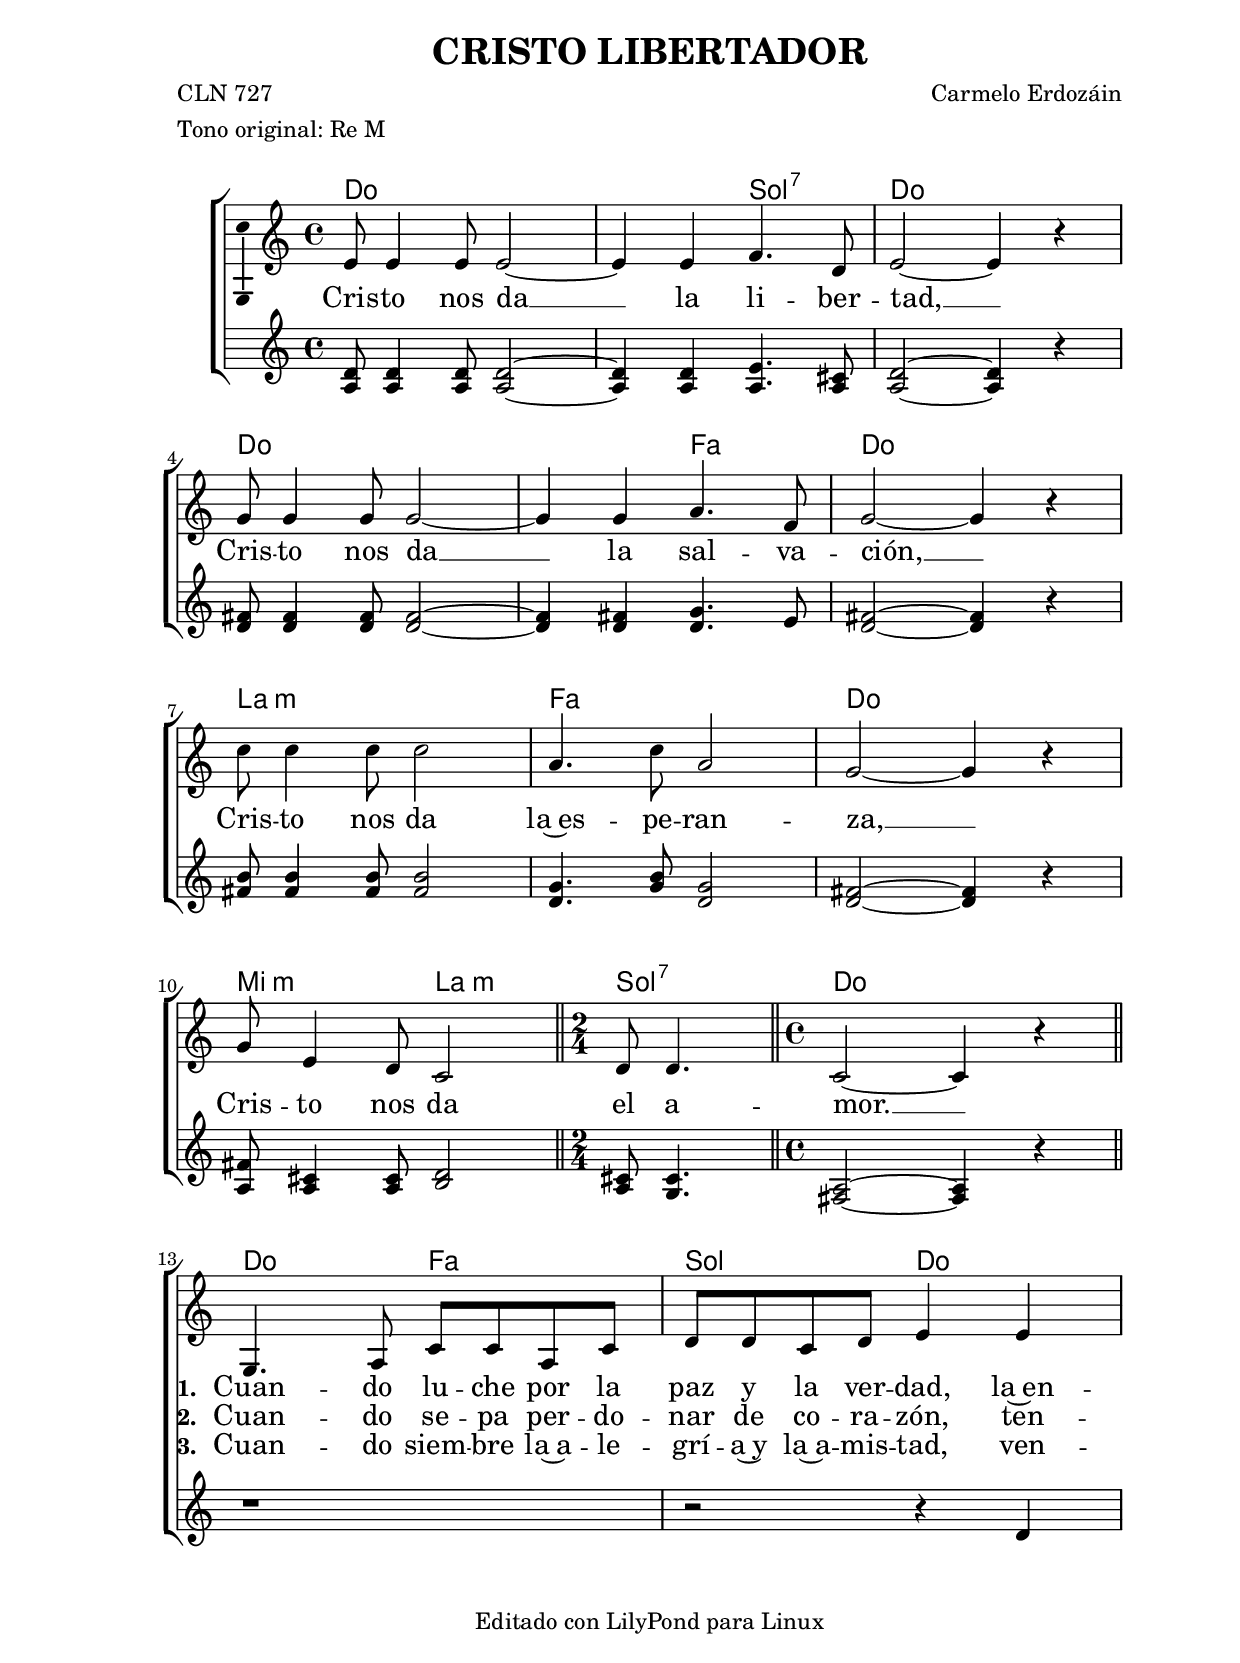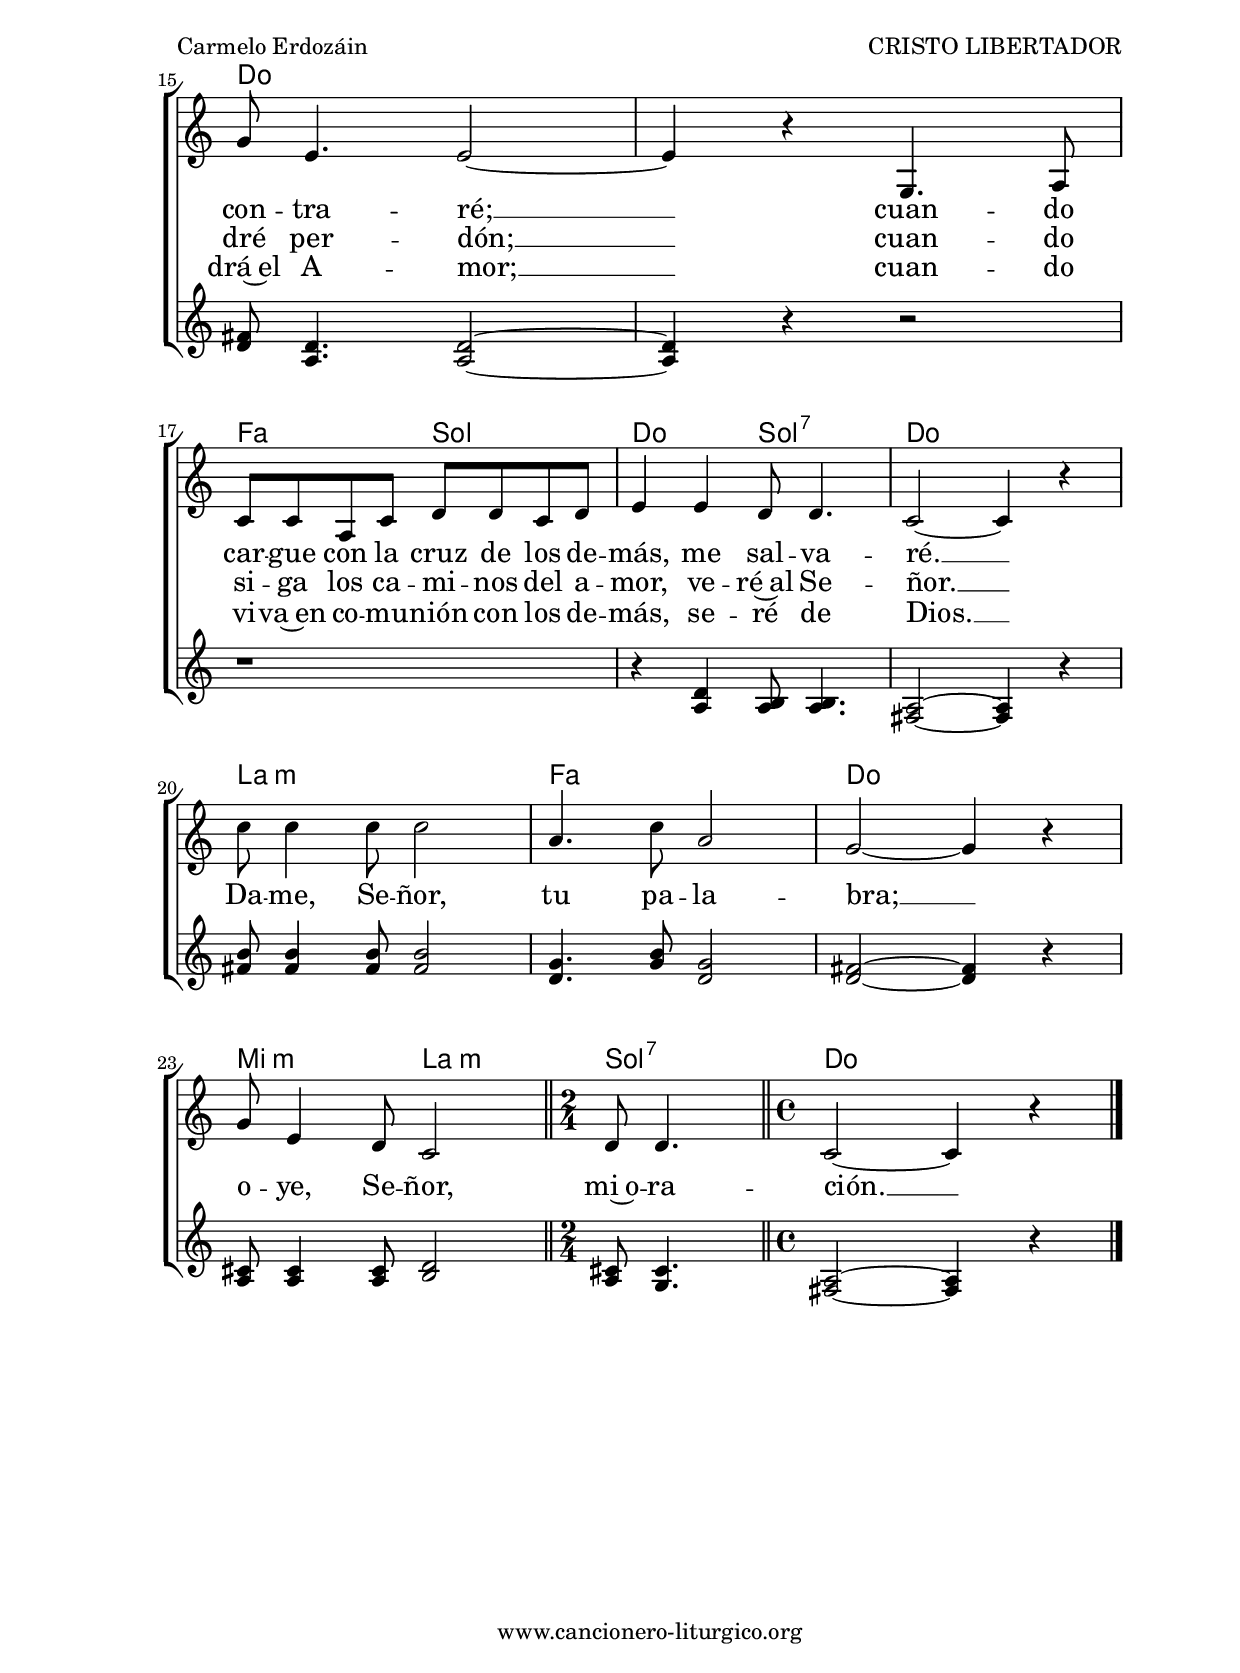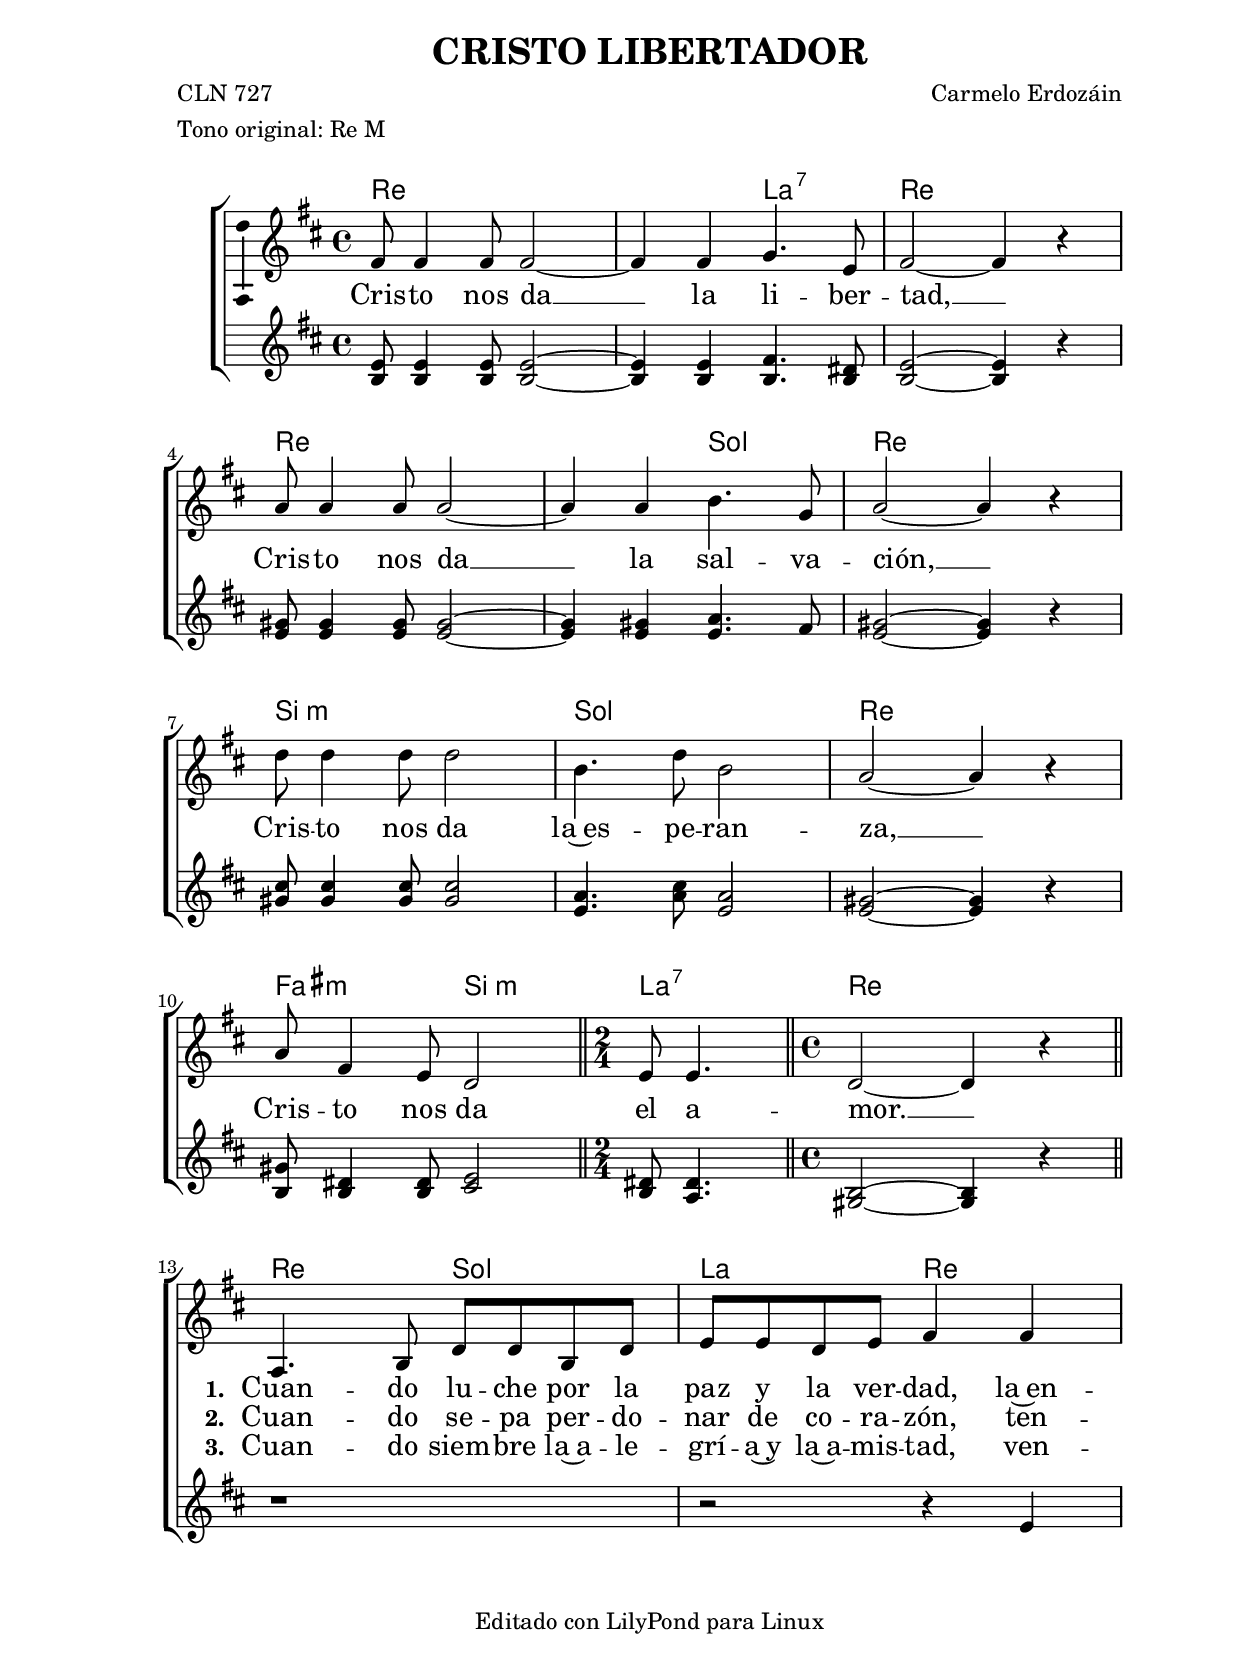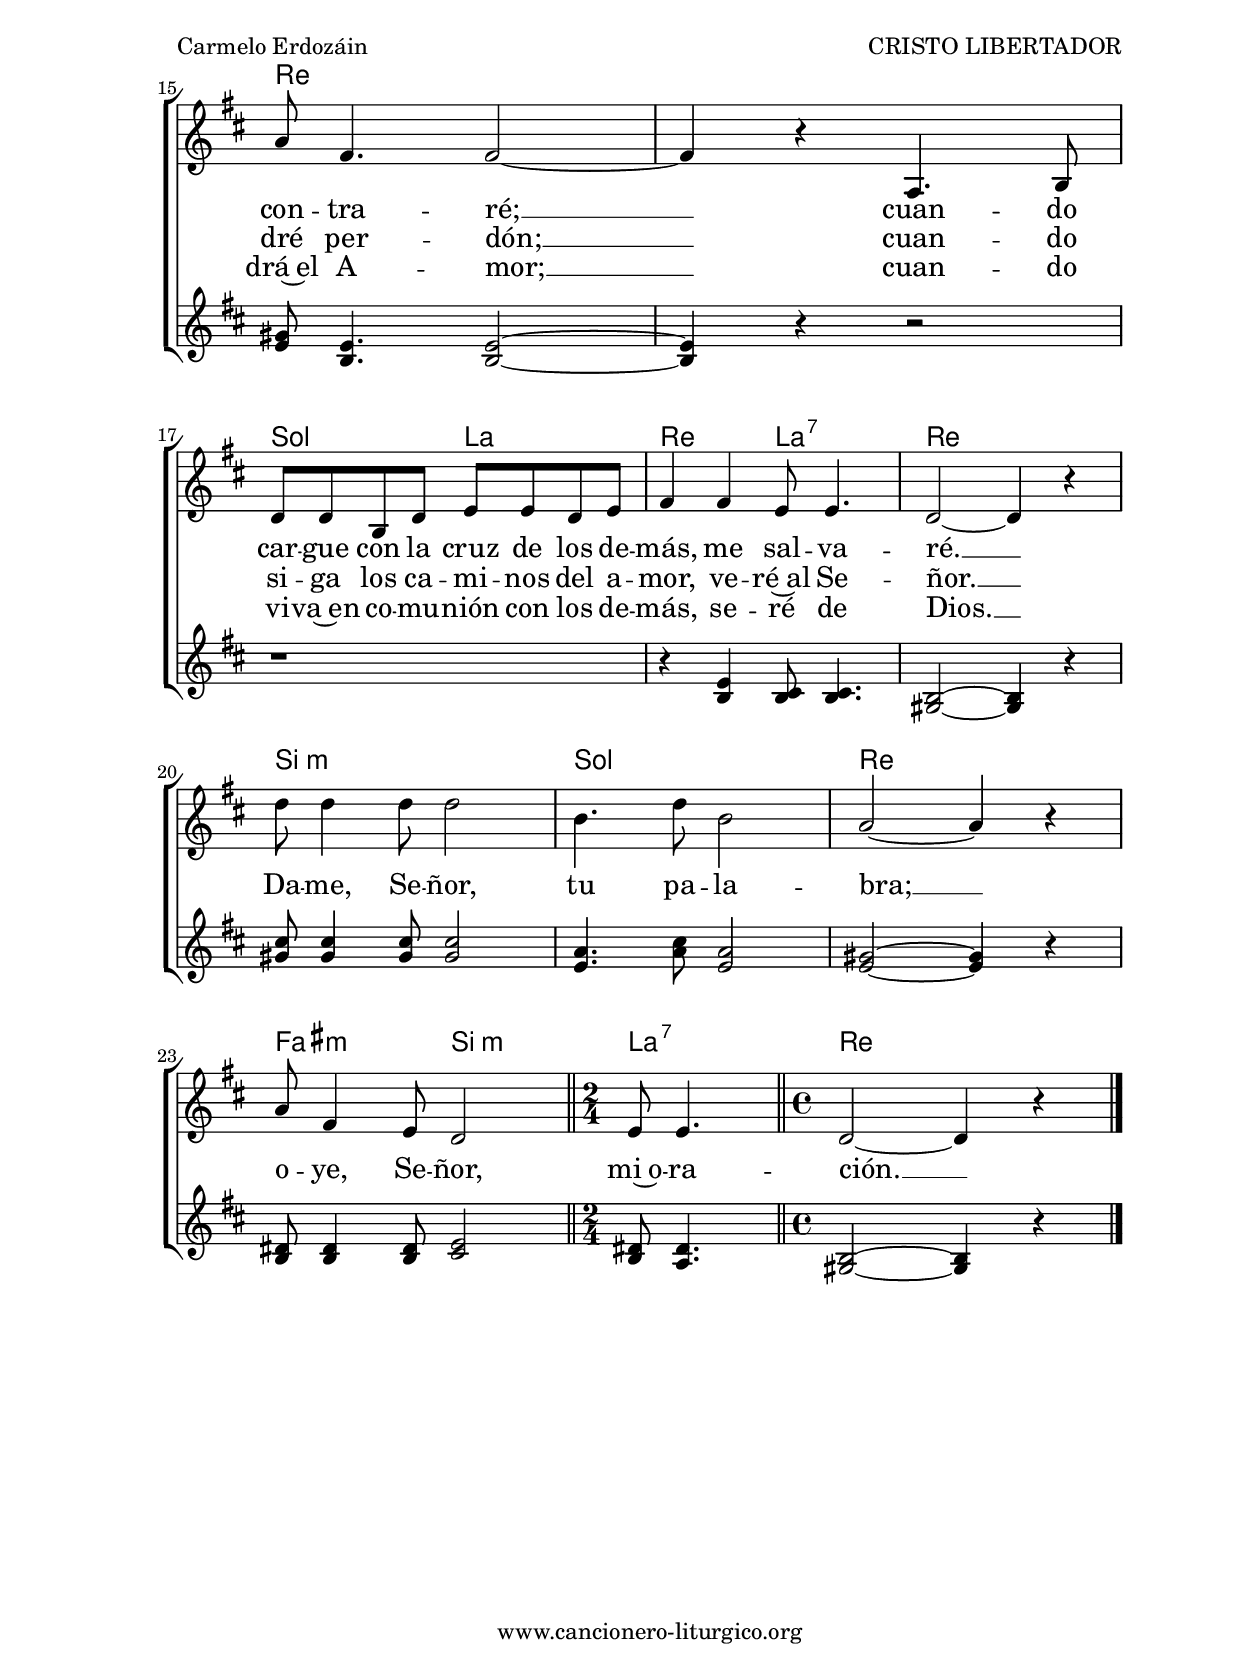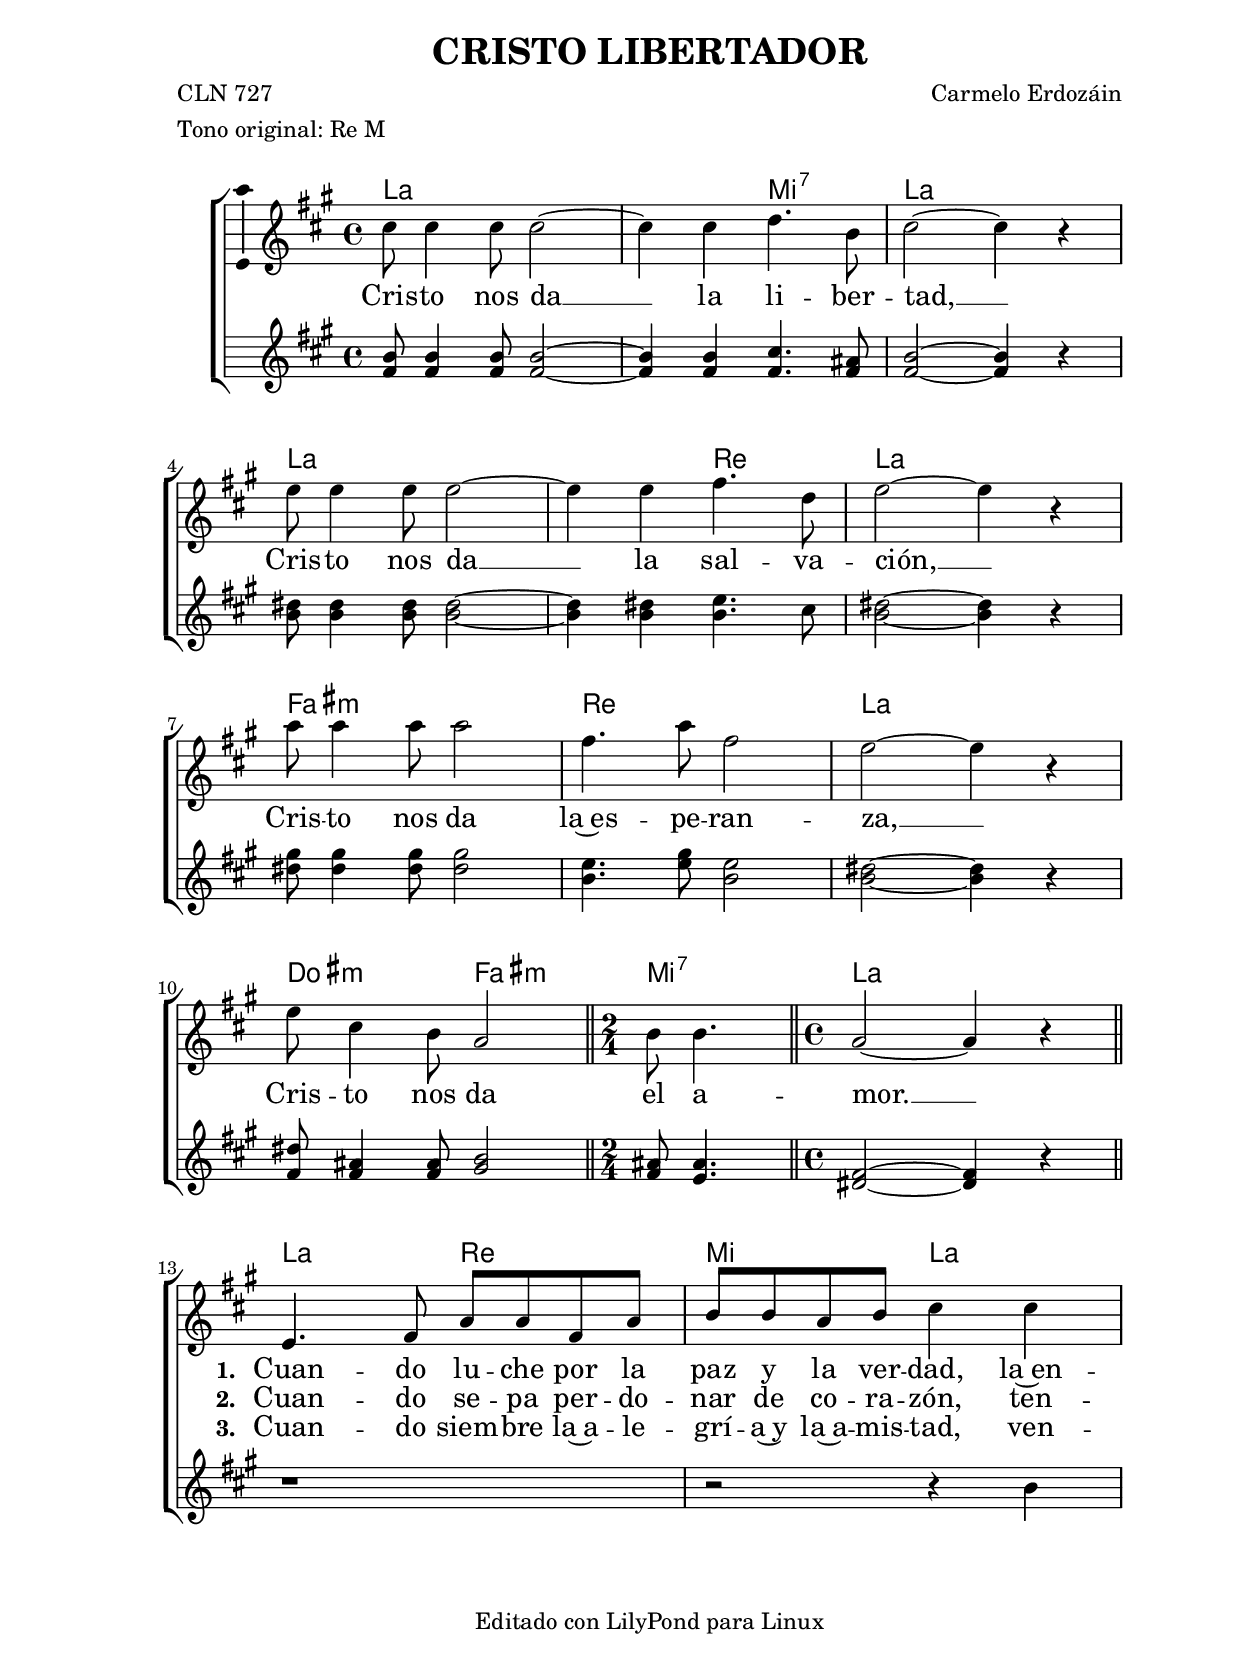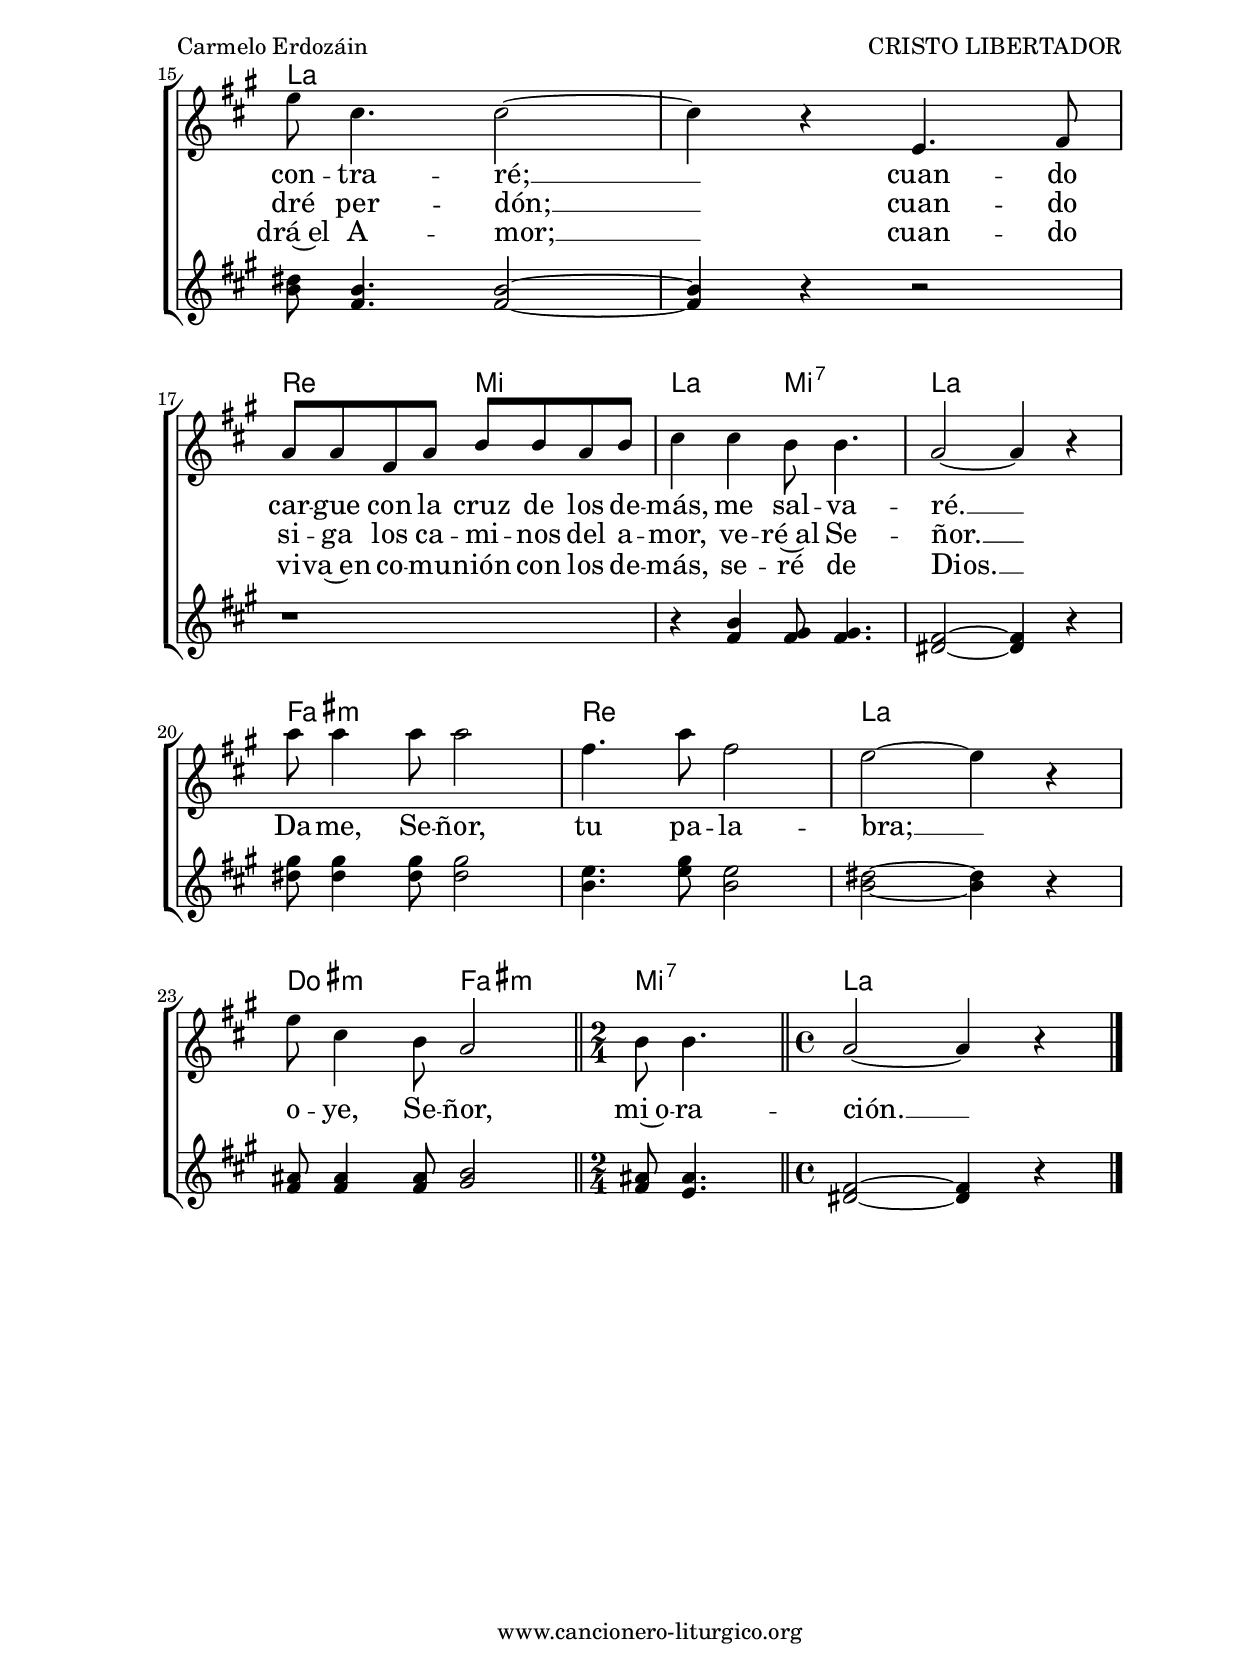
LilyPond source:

%
%para convertir .midi en .wav:
%timidity filename.midi -Ow -o finename.wav
%
%
%Para convertir de .wav a .mp3:
%lame -h -m j filename.wav
%
%
%para escuchar el midi:
%timidity nombrefichero.midi
%


%versión de lilypond para la que se ha escrito esta partitura:
\version "2.16.0"

	%Tamaño papel
	#(set-default-paper-size "a4")
	%Tamaño partitura
	#(set-global-staff-size 20)
	%No responde al pulsar sobre una nota
	#(ly:set-option 'point-and-click #f)

%parámetros del encabezamiento:
\header {
	title = "CRISTO LIBERTADOR"
	subtitle = ""
	composer = "Carmelo Erdozáin"
	poet = "CLN 727"
	meter = "Tono original: Re M"
	arranger = ""
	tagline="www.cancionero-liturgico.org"
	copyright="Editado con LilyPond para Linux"
	}

%parámetros asociados al papel:
\paper  {
	oddHeaderMarkup = \markup {\fill-line { \on-the-fly #not-first-page \fromproperty #'header:title \on-the-fly #not-first-page \fromproperty #'header:composer }}
	evenHeaderMarkup = \markup {\fill-line { \fromproperty #'header:composer \fromproperty #'header:title }}
	#(set-paper-size "a4")
	print-page-number = ##f
	first-page-number = 1
	print-first-page-number = ##f
%	head-separation = 3.0 \cm
	top-margin = 2.0 \cm
	bottom-margin = 0.5\cm
%%%	bottom-margin = -1.5\cm
	left-margin = 3.0 \cm
	line-width = 16.0 \cm 
	indent = 8\mm
	interscoreline = 2.\mm
	between-system-space = 15\mm
%	para que las partituras no llenen la hoja:
	ragged-bottom = ##t
%	idem para la última hoja:
	ragged-last-bottom = ##f
%	para que las partituras llenen el ancho del papel:
	ragged-last = ##f
	after-title-space = 2.5 \cm
%page-count=1
%system-count=8

	%Flexible Vertical Spacing
%	markup-markup-spacing =
%	#'((basic-distance . 15) (minimum-distance . 15) (padding . 3))
	markup-system-spacing =
	#'((basic-distance . 15) (minimum-distance . 15) (padding . 3))
	system-system-spacing =
	#'((basic-distance . 15) (minimum-distance . 15) (padding . 3))
	score-system-spacing =
	#'((basic-distance . 15) (minimum-distance . 15) (padding . 5))
%	top-system-spacing = % header
%	#'((basic-distance . 8) (minimum-distance . 0) (padding . 0))
%	top-markup-spacing =
%	#'((basic-distance . 20) (minimum-distance . 20) (padding . 0))
	last-bottom-spacing = % footer
	#'((basic-distance . 5) (minimum-distance . 5) (padding . 0))
%	score-markup-spacing =
%	#'((basic-distance . 16) (minimum-distance . 13) (padding . 0))

	}


%parámetros que afectan a toda la partitura:
global =  {
	%clave de sol (G):
	\clef G
	%armadura:
	\transpose d c
	\key d \major
	\tempo 4=128
	\set Score.tempoHideNote = ##t
	}


acordes = {
	\italianChords
	\chordmode {
	\transpose d c
{

d2 s d a:7 d s d s d g d s b:m s g s d s fis:m b:m a:7 d s
d g a d d s d s g a d a:7 d s b:m s g s d s fis:m b:m a:7 d s

	}
	}
}

melodia = 

	\transpose d c
{
	\relative c'{

\time 4/4

fis8 fis4 fis8 fis2~
fis4 fis g4. e8
fis2~fis4 r4
\break
a8 a4 a8 a2~
a4 a b4. g8
a2~a4 r4
\break
d8 d4 d8 d2
b4. d8 b2
a2~a4 r4
\break
a8 fis4 e8 d2
\bar "||"
\time 2/4
e8 e4.
\bar "||"
\time 4/4
d2~d4 r4

\break
\bar "||"

a4. b8 d8 d b d
e8 e d e fis4 fis
\break
a8 fis4. fis2~
fis4 r4 a,4. b8
d8 d b d e e d e
fis4 fis e8 e4.
d2~d4 r4
d'8 d4 d8 d2
b4. d8 b2
a2~a4 r4
a8 fis4 e8 d2
\bar "||"
\time 2/4
e8 e4.
\bar "||"
\time 4/4
d2~d4 r4

\bar "|."
	}
	}

melodiab = 

%	\transpose e f
{
	\relative c'{

\time 4/4

<<
{
d8 d4 d8 d2~
d4 d e4. cis8
d2~d4 r4
fis8 fis4 fis8 fis2~
fis4 fis g4. e8
fis2~fis4 r4
b8 b4 b8 b2
g4. b8 g2
fis2~fis4 r4
fis8 cis4 cis8 d2
\bar "||"
\time 2/4
cis8 cis4.
\bar "||"
\time 4/4
a2~a4 r4
}
{
a8 a4 a8 a2~
a4 a a4. a8
a2~a4 r4
d8 d4 d8 d2~
d4 d d4. s8
d2~d4 r4
fis8 fis4 fis8 fis2
d4. g8 d2
d2~d4 r4
a8 a4 a8 b2
\bar "||"
\time 2/4
a8 g4.
\bar "||"
\time 4/4
fis2~fis4 r4
}
>>

\break
\bar "||"

<<
{
r1
r2 r4 d'
fis8 d4. d2~
d4 r4 r2
r1
r4 d a8 a4.
a2~a4 r4
b'8 b4 b8 b2
g4. b8 g2
fis2~fis4 r4
cis8 cis4 cis8 d2
\bar "||"
\time 2/4
cis8 cis4.
\bar "||"
\time 4/4
a2~a4 r4
}
{
s1
s1
d8 a4. a2~
a4 r4 s2
s1
s4 a b8 b4.
fis2~fis4 r4

\break

fis'8 fis4 fis8 fis2
d4. g8 d2
d2~d4 r4

\break

a8 a4 a8 b2
\bar "||"
\time 2/4
a8 g4.
\bar "||"
\time 4/4
fis2~fis4 r4
}
>>

\bar "|."
	}
	}


texto = \lyricmode {

Cris -- to nos da __ la li -- ber -- tad, __
Cris -- to nos da __ la sal -- va -- ción, __
Cris -- to nos da la~es -- pe -- ran -- za, __
Cris -- to nos da el a -- mor. __

\set stanza =#"1. " Cuan -- do lu -- che por la paz y la ver -- dad,
la~en -- con -- tra -- ré; __
cuan -- do car -- gue con la cruz de los de -- más,
me sal -- va -- ré. __
Da -- me, Se -- ñor, tu pa -- la -- bra; __
o -- ye, Se -- ñor, mi~o -- ra -- ción. __

	}

textodos = \lyricmode {

\skip1 \skip1 \skip1 \skip1 \skip1 \skip1 \skip1 \skip1
\skip1 \skip1 \skip1 \skip1 \skip1 \skip1 \skip1 \skip1
\skip1 \skip1 \skip1 \skip1 \skip1 \skip1 \skip1 \skip1
\skip1 \skip1 \skip1 \skip1 \skip1 \skip1 \skip1

\set stanza =#"2. " Cuan -- do se -- pa per -- do -- nar de co -- ra -- zón,
ten -- dré per -- dón; __
cuan -- do si -- ga los ca -- mi -- nos del a -- mor,
ve -- ré~al Se -- ñor. __
	}

textotres = \lyricmode {

\skip1 \skip1 \skip1 \skip1 \skip1 \skip1 \skip1 \skip1
\skip1 \skip1 \skip1 \skip1 \skip1 \skip1 \skip1 \skip1
\skip1 \skip1 \skip1 \skip1 \skip1 \skip1 \skip1 \skip1
\skip1 \skip1 \skip1 \skip1 \skip1 \skip1 \skip1

\set stanza =#"3. " Cuan -- do siem -- bre la~a -- le -- grí -- a~y la~a -- mis -- tad,
ven -- drá~el A -- mor; __
cuan -- do vi -- va~en co -- mu -- nión con los de -- más,
se -- ré de Dios. __
	}

acordesStaff = \context ChordNames = acordesStaff <<
	\set chordChanges = ##t
	\acordes
	>>


vozStaff = \context Voice = vozStaff
\with {\consists "Ambitus_engraver"}
<<
%	\set Staff.instrumentName = ""
%	\set Staff.shortInstrumentName = ""
%	\set Staff.midiInstrument = #"clarinet"
%	\set Staff.midiInstrument = #"cello"
%	\set Staff.midiInstrument = #"flute"
	\set Staff.midiInstrument = #"electric guitar (jazz)"
%	\set Staff.midiInstrument = #"english horn"
%	\set Staff.midiInstrument = #"violin"
%	\set Staff.midiInstrument = #"glockenspiel"
	\set Staff.midiMinimumVolume = #0.7
	\set Staff.midiMaximumVolume = #0.9
	\global
	\melodia
	>>

vozbStaff = \context Voice = vozbStaff
<<
	\set Staff.instrumentName = ""
	\set Staff.shortInstrumentName = ""
	\override Staff.StaffSymbol #'staff-space = #(magstep -0.35)
	\set Staff.midiInstrument = #"flute"
	\set Staff.midiMinimumVolume = #0.7
	\set Staff.midiMaximumVolume = #0.9
	\global
	\melodiab
	>>


textoStaff = \context Lyrics = textoStaff <<
	\lyricsto vozStaff \texto
	>>

textodosStaff = \context Lyrics = textodosStaff <<
	\lyricsto vozStaff \textodos
	>>

textotresStaff = \context Lyrics = textotresStaff <<
	\lyricsto vozStaff \textotres
	>>

\book {
	\score {
		\context ChoirStaff {
%			\override StaffGroup.SystemStartBracket #'collapse-height = #1
%			\override Score.SystemStartBar #'collapse-height = #1
			<<
			\acordesStaff
			\vozStaff
			\textoStaff
			\textodosStaff
			\textotresStaff
			\vozbStaff
			>>
			}
		\layout {
	    		\context {
				\Lyrics
				\override LyricText #'font-size = #2
				}
	   		 \context {
				\Score
				\override StaffSymbol #'staff-space = #(magstep +3)
				}
			}
		}
	\score {
		\unfoldRepeats
		\context ChoirStaff {
			<<
			\acordesStaff
			\vozStaff
			\vozbStaff
			>>
			}
		\midi {
	  		\context {
	  			\Score
				tempoWholesPerMinute = #(ly:make-moment 70 4)
				}
			}
		}
	}



#(define output-suffix "C")
\book {
	\score {
		\context ChoirStaff {
%			\override StaffGroup.SystemStartBracket #'collapse-height = #1
%			\override Score.SystemStartBar #'collapse-height = #1
\transpose c d
			<<
			\acordesStaff
			\vozStaff
			\textoStaff
			\textodosStaff
			\textotresStaff
			\vozbStaff
			>>
			}
		\layout {
	    		\context {
				\Lyrics
				\override LyricText #'font-size = #2
				}
	   		 \context {
				\Score
				\override StaffSymbol #'staff-space = #(magstep +3)
				}
			}
		}
	}

#(define output-suffix "S")
\book {
	\score {
		\context ChoirStaff {
%			\override StaffGroup.SystemStartBracket #'collapse-height = #1
%			\override Score.SystemStartBar #'collapse-height = #1
\transpose c a
			<<
			\acordesStaff
			\vozStaff
			\textoStaff
			\textodosStaff
			\textotresStaff
			\vozbStaff
			>>
			}
		\layout {
	    		\context {
				\Lyrics
				\override LyricText #'font-size = #2
				}
	   		 \context {
				\Score
				\override StaffSymbol #'staff-space = #(magstep +3)
				}
			}
		}
	}


